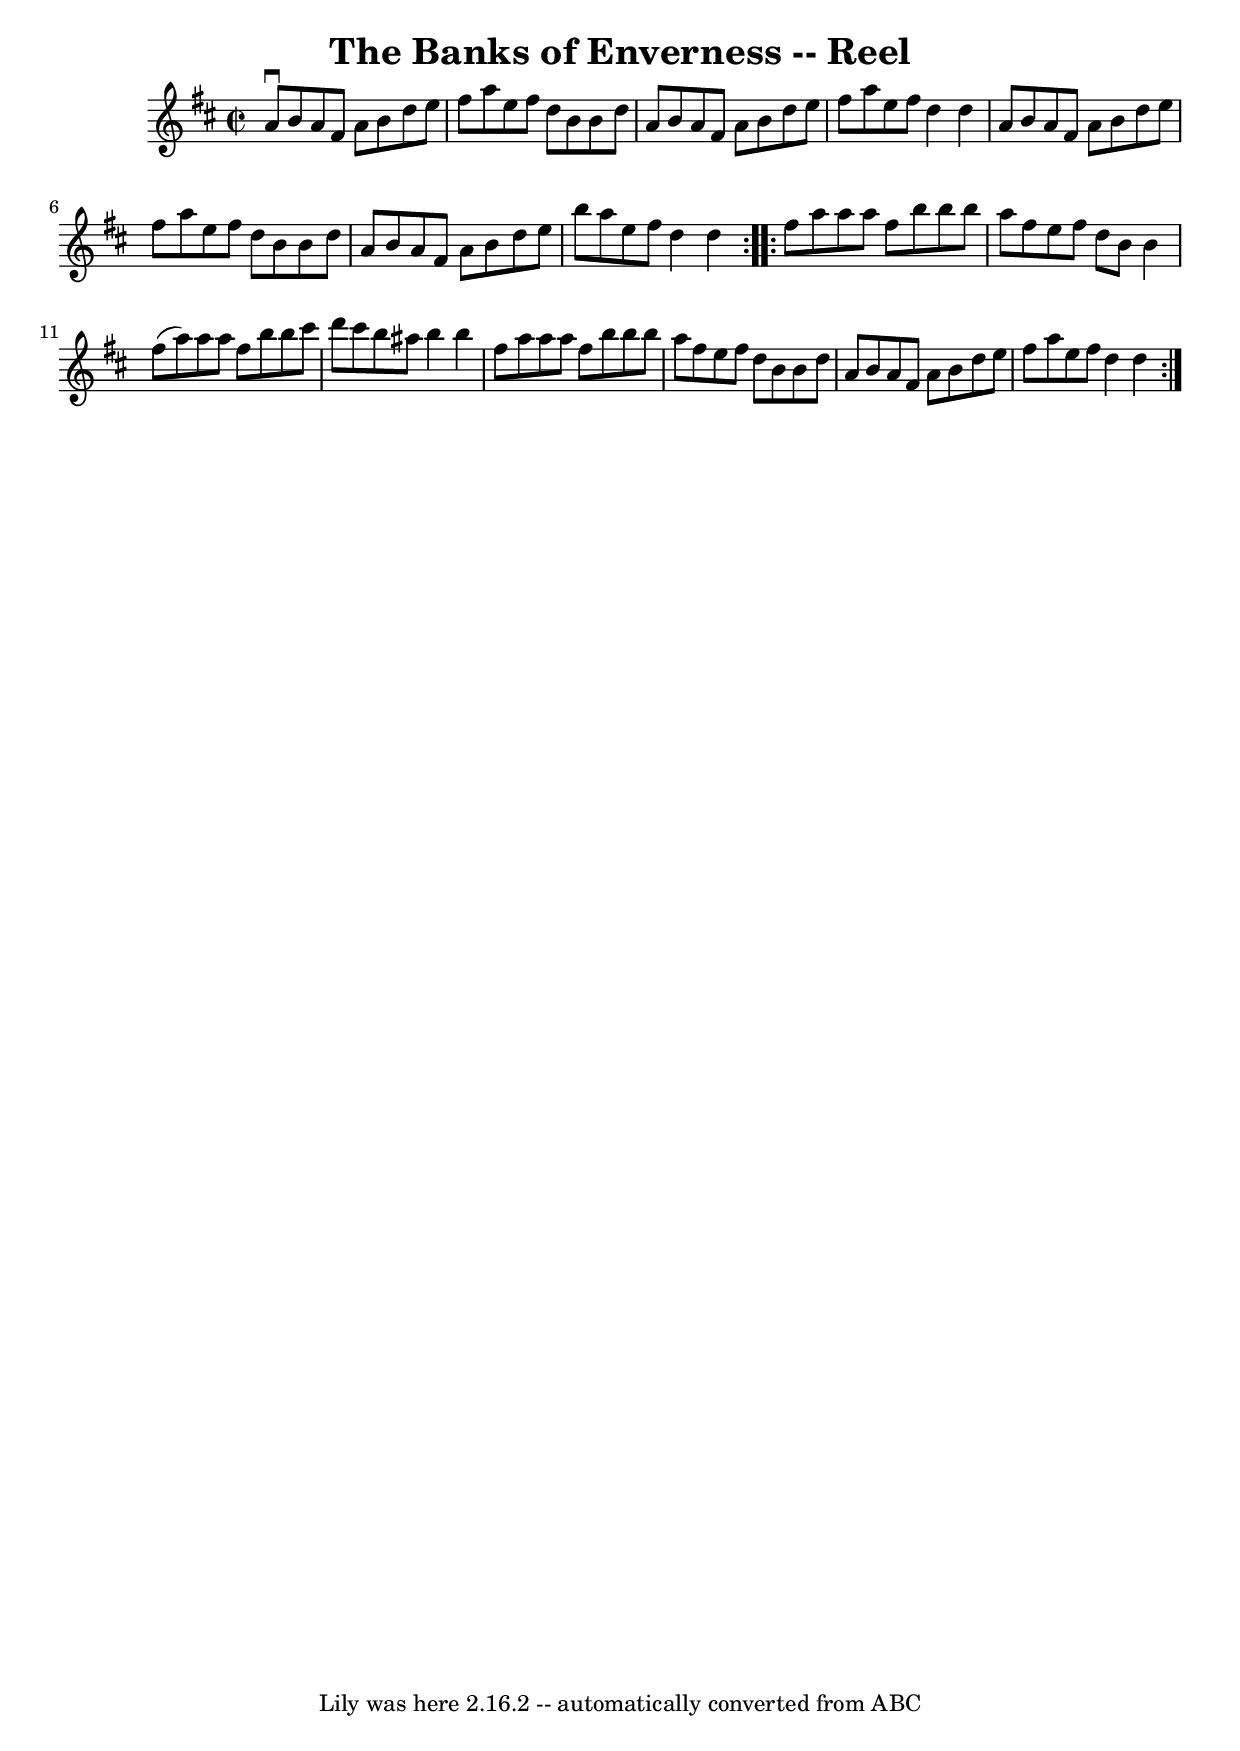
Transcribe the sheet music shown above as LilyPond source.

\version "2.16.2"
\include "Mammoth.ily"
\header {
  %% book = "Ryan's Mammoth Collection"
 crossRefNumber = "1"
 footnotes = ""
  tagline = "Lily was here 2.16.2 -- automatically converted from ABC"
  title = "The Banks of Enverness -- Reel"

}
voicedefault =  {



  \repeat volta 2 {

    \override Staff.TimeSignature #'style = #'C
    \time 2/2 
    \key d \major
 a'8^\downbow b'8 a'8 fis'8 a'8 b'8 d''8 e''8   |
 fis''8 a''8 e''8 fis''8 d''8 b'8 b'8 d''8   |
 a'8 b'8 a'8 fis'8 a'8 b'8 d''8 e''8   |
 fis''8 a''8 e''8 fis''8 d''4 d''4  |
 a'8 b'8 a'8 fis'8 a'8 b'8 d''8 e''8   |
 fis''8 a''8 e''8 fis''8 d''8 b'8 b'8 d''8   |
 a'8 b'8 a'8 fis'8 a'8 b'8 d''8 e''8   |
 b''8 a''8 e''8 fis''8  
 d''4 d''4  
  } 
  \repeat volta 2 {
 fis''8 a''8 a''8 a''8 fis''8 b''8 b''8 b''8   |
 a''8 fis''8 e''8 fis''8 d''8 b'8 b'4   |
 fis''8 (a''8) a''8 a''8 fis''8 b''8 b''8 cis'''8   |
 d'''8 cis'''8 b''8 ais''8 b''4 b''4   |
 fis''8 a''8 a''8 a''8 fis''8 b''8 b''8 b''8   |
 a''8 fis''8 e''8 fis''8 d''8 b'8 b'8 d''8   |
 a'8 b'8 a'8 fis'8 a'8 b'8 d''8 e''8   |
 fis''8 a''8 e''8 fis''8 d''4 d''4  
  }   

}

\score{
  <<

    \context Staff="default"
    {
      \voicedefault 
      
    }

  >>
  \layout {
    
  }
  \midi {
  }

}
